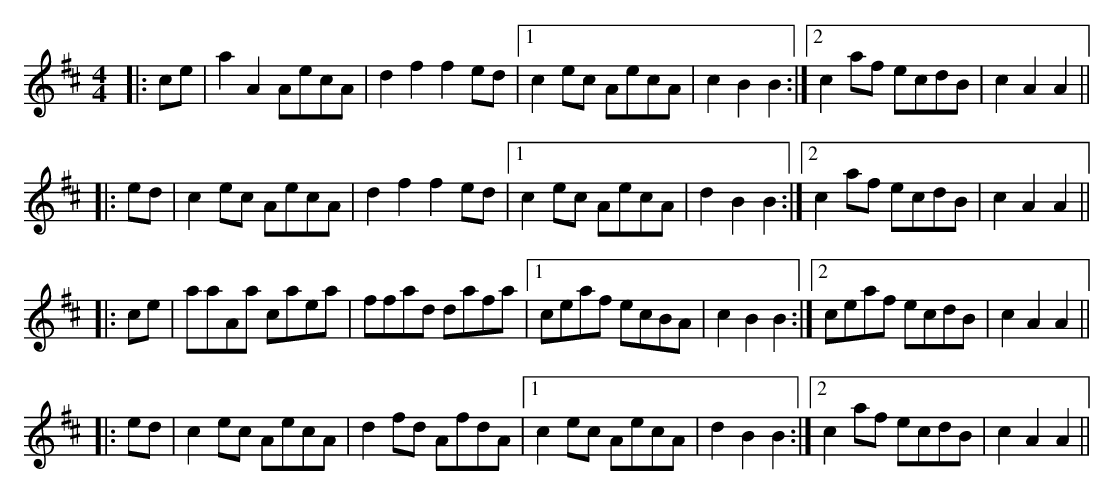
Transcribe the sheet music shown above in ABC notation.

X:1
M:4/4
K:Amix
|:ce|a2A2 AecA|d2f2 f2ed|1 c2ec AecA|c2B2 B2:|2 c2af ecdB|c2A2 A2||
|:ed|c2ec AecA|d2f2 f2ed|1 c2ec AecA|d2B2 B2:|2 c2af ecdB|c2A2 A2||
|:ce|aaAa caea|ffad dafa|1 ceaf ecBA|c2B2 B2:|2 ceaf ecdB|c2A2 A2||
|:ed|c2ec AecA|d2fd AfdA|1 c2ec AecA|d2B2 B2:|2 c2af ecdB|c2A2 A2||
